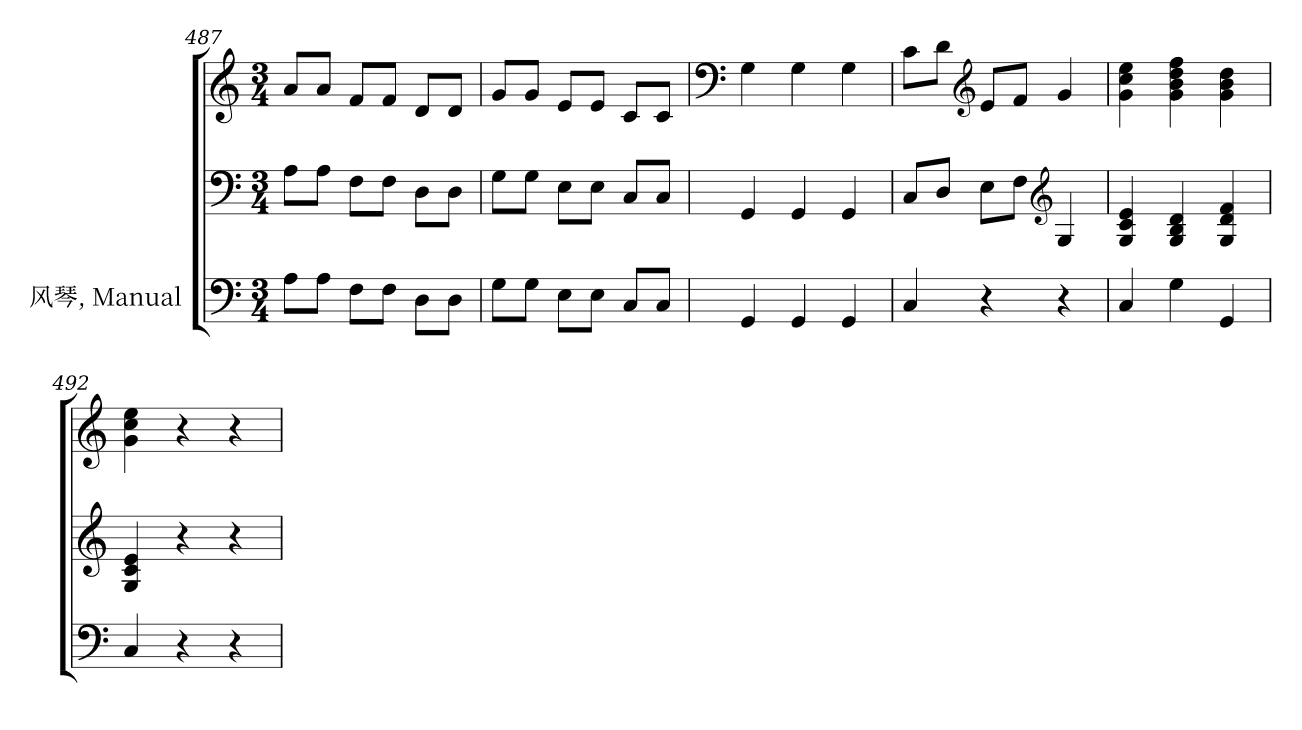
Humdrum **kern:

**kern	**kern	**kern
*part1	*part1	*part1
*staff3	*staff2	*staff1
*I"风琴, Manual	*	*
*clefF4	*clefF4	*clefG2
*k[]	*k[]	*k[]
*M3/4	*M3/4	*M3/4
=487	=487	=487
8A\L	8A\L	8a/L
8A\J	8A\J	8a/J
8F\L	8F\L	8f/L
8F\J	8F\J	8f/J
8D\L	8D\L	8d/L
8D\J	8D\J	8d/J
!!LO:LB:g=z
=488	=488	=488
8G\L	8G\L	8g/L
8G\J	8G\J	8g/J
8E\L	8E\L	8e/L
8E\J	8E\J	8e/J
8C/L	8C/L	8c/L
8C/J	8C/J	8c/J
=489	=489	=489
*	*	*clefF4
4GG/	4GG/	4G\
4GG/	4GG/	4G\
4GG/	4GG/	4G\
=490	=490	=490
4C/	8C/L	8c\L
.	8D/J	8d\J
*	*	*clefG2
4r	8E\L	8e/L
.	8F\J	8f/J
*	*clefG2	*
4r	4G/	4g/
=491	=491	=491
4C/	4G/ 4c/ 4e/	4g\ 4cc\ 4ee\
4G\	4G/ 4B/ 4d/	4g\ 4b\ 4dd\ 4ff\
4GG/	4G/ 4d/ 4f/	4g\ 4b\ 4dd\
=492	=492	=492
*	*	*MM30
4C/	4G/ 4c/ 4e/	4g\ 4cc\ 4ee\
4r	4r	4r
4r	4r	4r
=	=	=
*-	*-	*-
